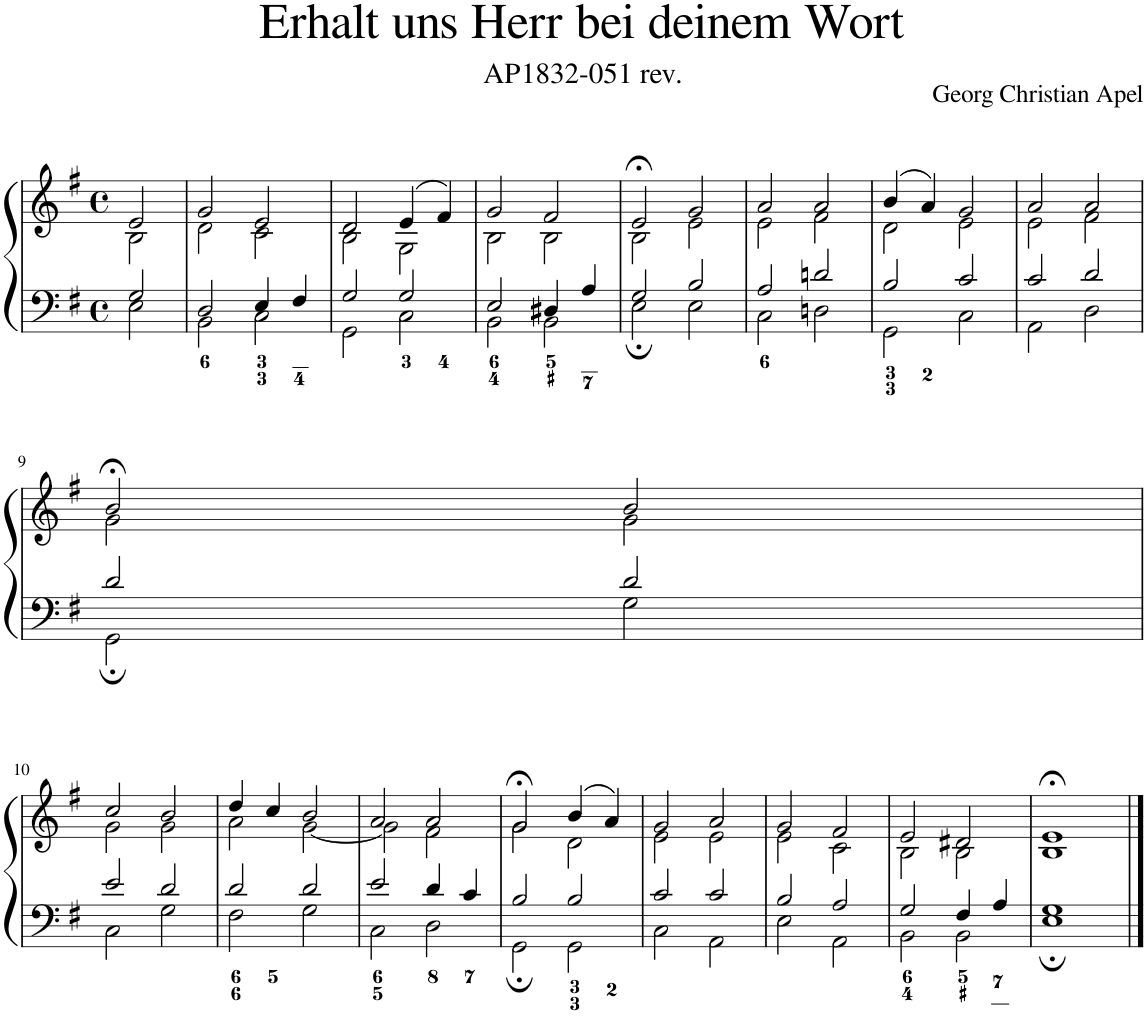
**kern	**kern
*part1	*part1
*staff2	*staff1
*I"Piano	*
*I'Pno.	*
*clefF4	*clefG2
*k[f#]	*k[f#]
*M4/4	*M4/4
*met(c)	*met(c)
=1	=1
*^	*^
2G/	2E\	2e/	2B\
=2	=2	=2	=2
2D/	2BB\	2g/	2d\
4E/	2C\	2e/	2c\
4F#/	.	.	.
=3	=3	=3	=3
2G/	2GG\	2d/	2B\
2G/	2C\	(4e/	2G\
.	.	4f#/)	.
=4	=4	=4	=4
2E/	2BB\	2g/	2B\
4D#X/	2BB\	2f#/	2B\
4A/	.	.	.
=5	=5	=5	=5
2G/	2E;\	2e;</	2B\
2B/	2E\	2g/	2e\
=6	=6	=6	=6
2A/	2C\	2a/	2e\
2dn/	2Dn\	2a/	2f#\
=7	=7	=7	=7
2B/	2GG\	(4b/	2d\
.	.	4a/)	.
2c/	2C\	2g/	2e\
=8	=8	=8	=8
2c/	2AA\	2a/	2e\
2d/	2D\	2a/	2f#\
!!LO:LB:g=z	!!
=9	=9	=9	=9
2d/	2GG;\	2b;</	2g\
2d/	2G\	2b/	2g\
!!LO:LB:g=z	!!
=10	=10	=10	=10
2e/	2C\	2cc/	2g\
2d/	2G\	2b/	2g\
=11	=11	=11	=11
2d/	2F#\	4dd/	2a\
.	.	4cc/	.
2d/	2G\	2b/	[2g\
=12	=12	=12	=12
2e/	2C\	2a/	2g\]
4d/	2D\	2a/	2f#\
4c/	.	.	.
=13	=13	=13	=13
2B/	2GG;\	2g;</	2g\
2B/	2GG\	(4b/	2d\
.	.	4a/)	.
=14	=14	=14	=14
2c/	2C\	2g/	2e\
2c/	2AA\	2a/	2e\
=15	=15	=15	=15
2B/	2E\	2g/	2e\
2A/	2AA\	2f#/	2c\
=16	=16	=16	=16
2G/	2BB\	2e/	2B\
4F#/	2BB\	2d#X/	2B\
4A/	.	.	.
=17	=17	=17	=17
1G	1E;	1e;<	1B
*v	*v	*	*
*	*v	*v
==	==
*-	*-
